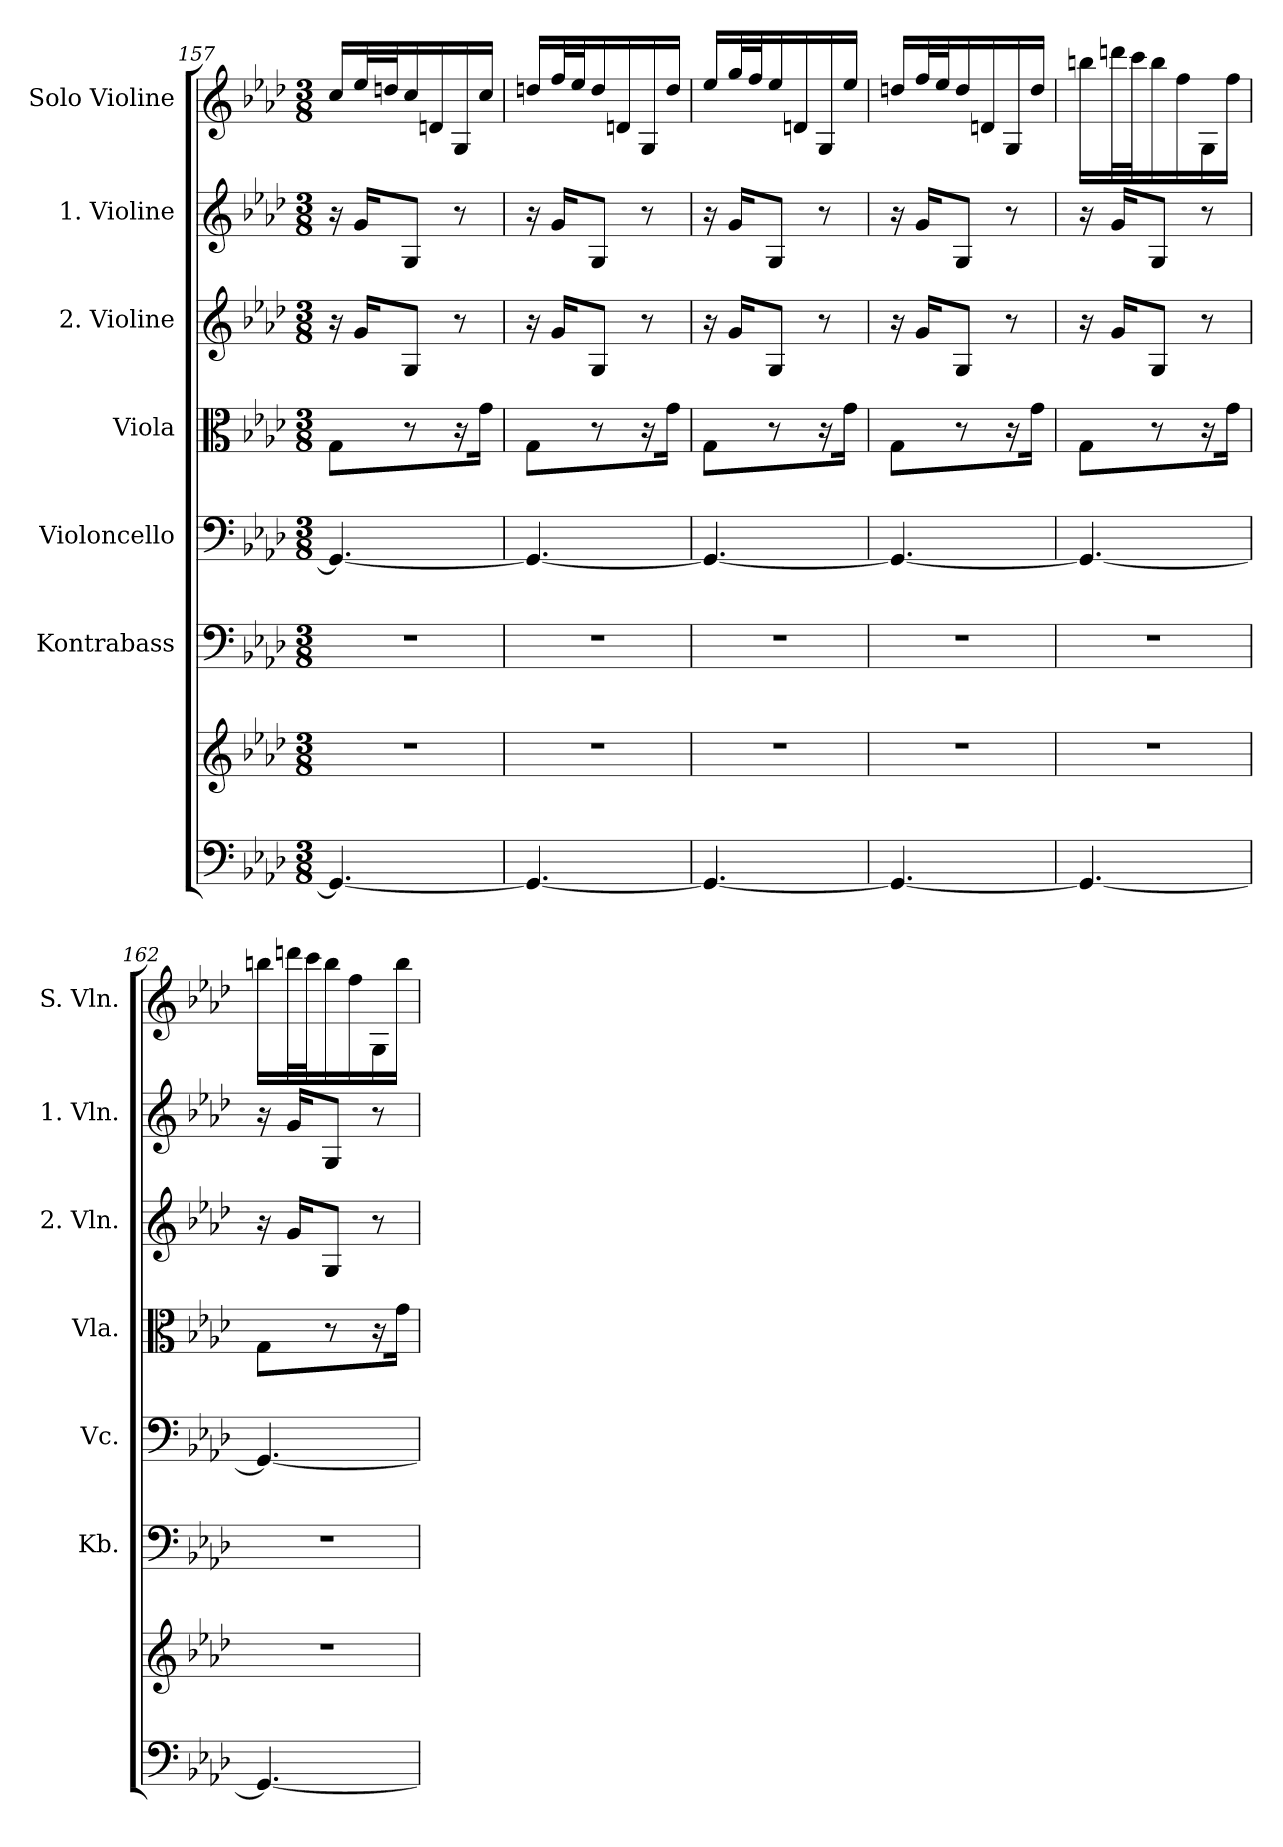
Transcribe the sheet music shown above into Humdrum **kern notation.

**kern	**kern	**kern	**kern	**kern	**kern	**kern	**kern
*part7	*part7	*part6	*part5	*part4	*part3	*part2	*part1
*staff8	*staff7	*staff6	*staff5	*staff4	*staff3	*staff2	*staff1
*	*	*I"Kontrabass	*I"Violoncello	*I"Viola	*I"2. Violine	*I"1. Violine	*I"Solo Violine
*	*	*I'Kb.	*I'Vc.	*I'Vla.	*I'2. Vln.	*I'1. Vln.	*I'S. Vln.
*clefF4	*clefG2	*clefF4	*clefF4	*clefC3	*clefG2	*clefG2	*clefG2
*	*	*ITrd7c12	*	*	*	*	*
*k[b-e-a-d-]	*k[b-e-a-d-]	*k[b-e-a-d-]	*k[b-e-a-d-]	*k[b-e-a-d-]	*k[b-e-a-d-]	*k[b-e-a-d-]	*k[b-e-a-d-]
*f:	*f:	*f:	*f:	*f:	*f:	*f:	*f:
*M3/8	*M3/8	*M3/8	*M3/8	*M3/8	*M3/8	*M3/8	*M3/8
=157	=157	=157	=157	=157	=157	=157	=157
4.GG/_	4.r	4.r	4.GG/_	8G\L	16r	16r	16cc/LL
.	.	.	.	.	16g/KL	16g/KL	32ee-/L
.	.	.	.	.	.	.	32ddn/J
.	.	.	.	8r	8G/J	8G/J	16cc/
.	.	.	.	.	.	.	16dn/
.	.	.	.	16r	8r	8r	16G/
.	.	.	.	16g\Jk	.	.	16cc/JJ
=158	=158	=158	=158	=158	=158	=158	=158
4.GG/_	4.r	4.r	4.GG/_	8G\L	16r	16r	16ddn/LL
.	.	.	.	.	16g/KL	16g/KL	32ff/L
.	.	.	.	.	.	.	32ee-/J
.	.	.	.	8r	8G/J	8G/J	16dd/
.	.	.	.	.	.	.	16dn/
.	.	.	.	16r	8r	8r	16G/
.	.	.	.	16g\Jk	.	.	16dd/JJ
!!LO:PB:g=z
=159	=159	=159	=159	=159	=159	=159	=159
4.GG/_	4.r	4.r	4.GG/_	8G\L	16r	16r	16ee-/LL
.	.	.	.	.	16g/KL	16g/KL	32gg/L
.	.	.	.	.	.	.	32ff/J
.	.	.	.	8r	8G/J	8G/J	16ee-/
.	.	.	.	.	.	.	16dn/
.	.	.	.	16r	8r	8r	16G/
.	.	.	.	16g\Jk	.	.	16ee-/JJ
=160	=160	=160	=160	=160	=160	=160	=160
4.GG/_	4.r	4.r	4.GG/_	8G\L	16r	16r	16ddn/LL
.	.	.	.	.	16g/KL	16g/KL	32ff/L
.	.	.	.	.	.	.	32ee-/J
.	.	.	.	8r	8G/J	8G/J	16dd/
.	.	.	.	.	.	.	16dn/
.	.	.	.	16r	8r	8r	16G/
.	.	.	.	16g\Jk	.	.	16dd/JJ
=161	=161	=161	=161	=161	=161	=161	=161
4.GG/_	4.r	4.r	4.GG/_	8G\L	16r	16r	16bbn\LL
.	.	.	.	.	16g/KL	16g/KL	32dddn\L
.	.	.	.	.	.	.	32ccc\J
.	.	.	.	8r	8G/J	8G/J	16bb\
.	.	.	.	.	.	.	16ff\
.	.	.	.	16r	8r	8r	16G\
.	.	.	.	16g\Jk	.	.	16ff\JJ
=162	=162	=162	=162	=162	=162	=162	=162
4.GG/_	4.r	4.r	4.GG/_	8G\L	16r	16r	16bbn\LL
.	.	.	.	.	16g/KL	16g/KL	32dddn\L
.	.	.	.	.	.	.	32ccc\J
.	.	.	.	8r	8G/J	8G/J	16bb\
.	.	.	.	.	.	.	16ff\
.	.	.	.	16r	8r	8r	16G\
.	.	.	.	16g\Jk	.	.	16bb\JJ
=	=	=	=	=	=	=	=
*-	*-	*-	*-	*-	*-	*-	*-
